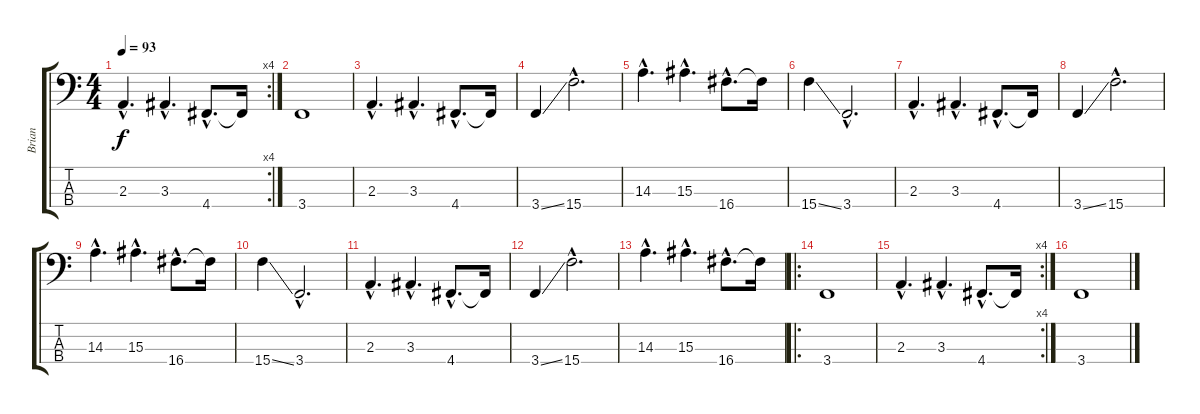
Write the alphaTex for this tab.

\track ("Brian" "Brian") {instrument slapbass1}
\staff {score tabs}
\tuning (F2 C2 G1 D1) {hide}
\rc 4
\ts (4 4)
\tempo 93
\clef f4
\ks c
2.3{hac}.4{d dy f} 3.3{hac}.4{d} 4.4{hac}.8{d} 4.4{t}.16 |
3.4.1 |
2.3{hac}.4{d} 3.3{hac}.4{d} 4.4{hac}.8{d} 4.4{t}.16 |
3.4{ss}.4 15.4{hac}.2{d} |
14.3{hac}.4{d} 15.3{hac}.4{d} 16.4{hac}.8{d} 16.4{t}.16 |
15.4{ss}.4 3.4{hac}.2{d} |
2.3{hac}.4{d} 3.3{hac}.4{d} 4.4{hac}.8{d} 4.4{t}.16 |
3.4{ss}.4 15.4{hac}.2{d} |
14.3{hac}.4{d} 15.3{hac}.4{d} 16.4{hac}.8{d} 16.4{t}.16 |
15.4{ss}.4 3.4{hac}.2{d} |
2.3{hac}.4{d} 3.3{hac}.4{d} 4.4{hac}.8{d} 4.4{t}.16 |
3.4{ss}.4 15.4{hac}.2{d} |
14.3{hac}.4{d} 15.3{hac}.4{d} 16.4{hac}.8{d} 16.4{t}.16 |
\ro
3.4.1 |
\rc 4
2.3{hac}.4{d} 3.3{hac}.4{d} 4.4{hac}.8{d} 4.4{t}.16 |
3.4.1
